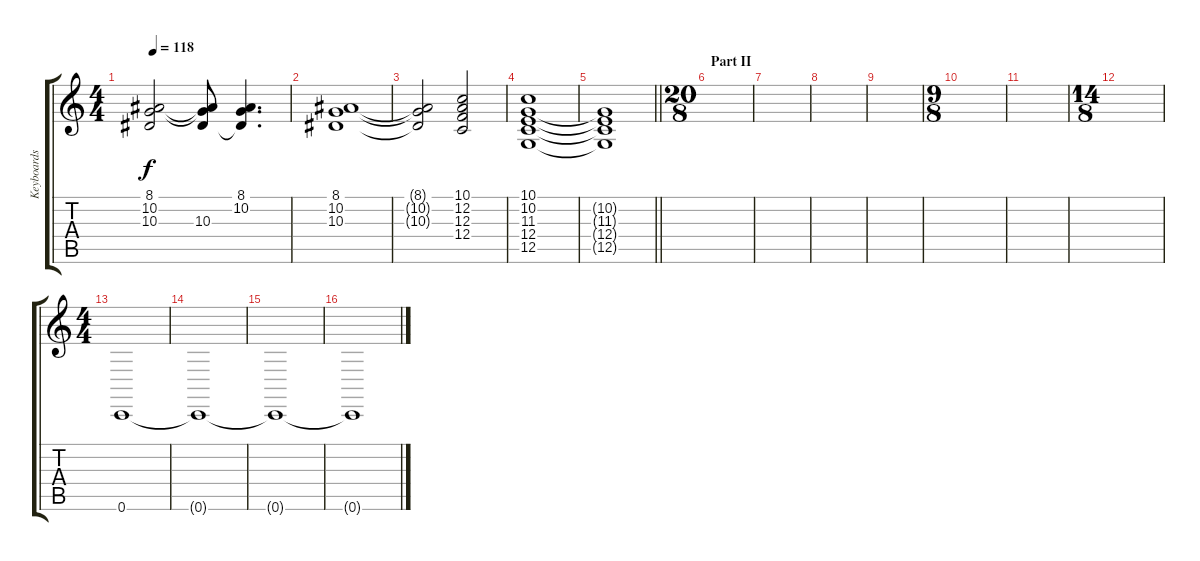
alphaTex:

\track ("Keyboards" "Keyboards") {instrument pad2warm}
\staff {score tabs}
\tuning (D4 A3 F3 C3 G2 C2) {hide}
\ts (4 4)
\tempo 118
\clef g2
\ks c
(8.1 10.2 10.3).2{dy f} (8.1{t} 10.2{t} 10.3).8 (8.1 10.2 10.3{t}).4{d} |
(8.1 10.2 10.3).1 |
(8.1{t} 10.2{t} 10.3{t}).2 (10.1 12.2 12.3 12.4).2 |
(10.1 10.2 11.3 12.4 12.5).1 |
\barLineRight lightlight
(10.2{t} 11.3{t} 12.4{t} 12.5{t}).1 |
\ts (20 8)
\section ("" "Part II")
|
|
|
|
\ts (9 8)
|
|
\ts (14 8)
|
\ts (4 4)
0.6.1{volume 8 balance 8 instrument pad2warm} |
0.6{t}.1 |
0.6{t}.1 |
0.6{t}.1
